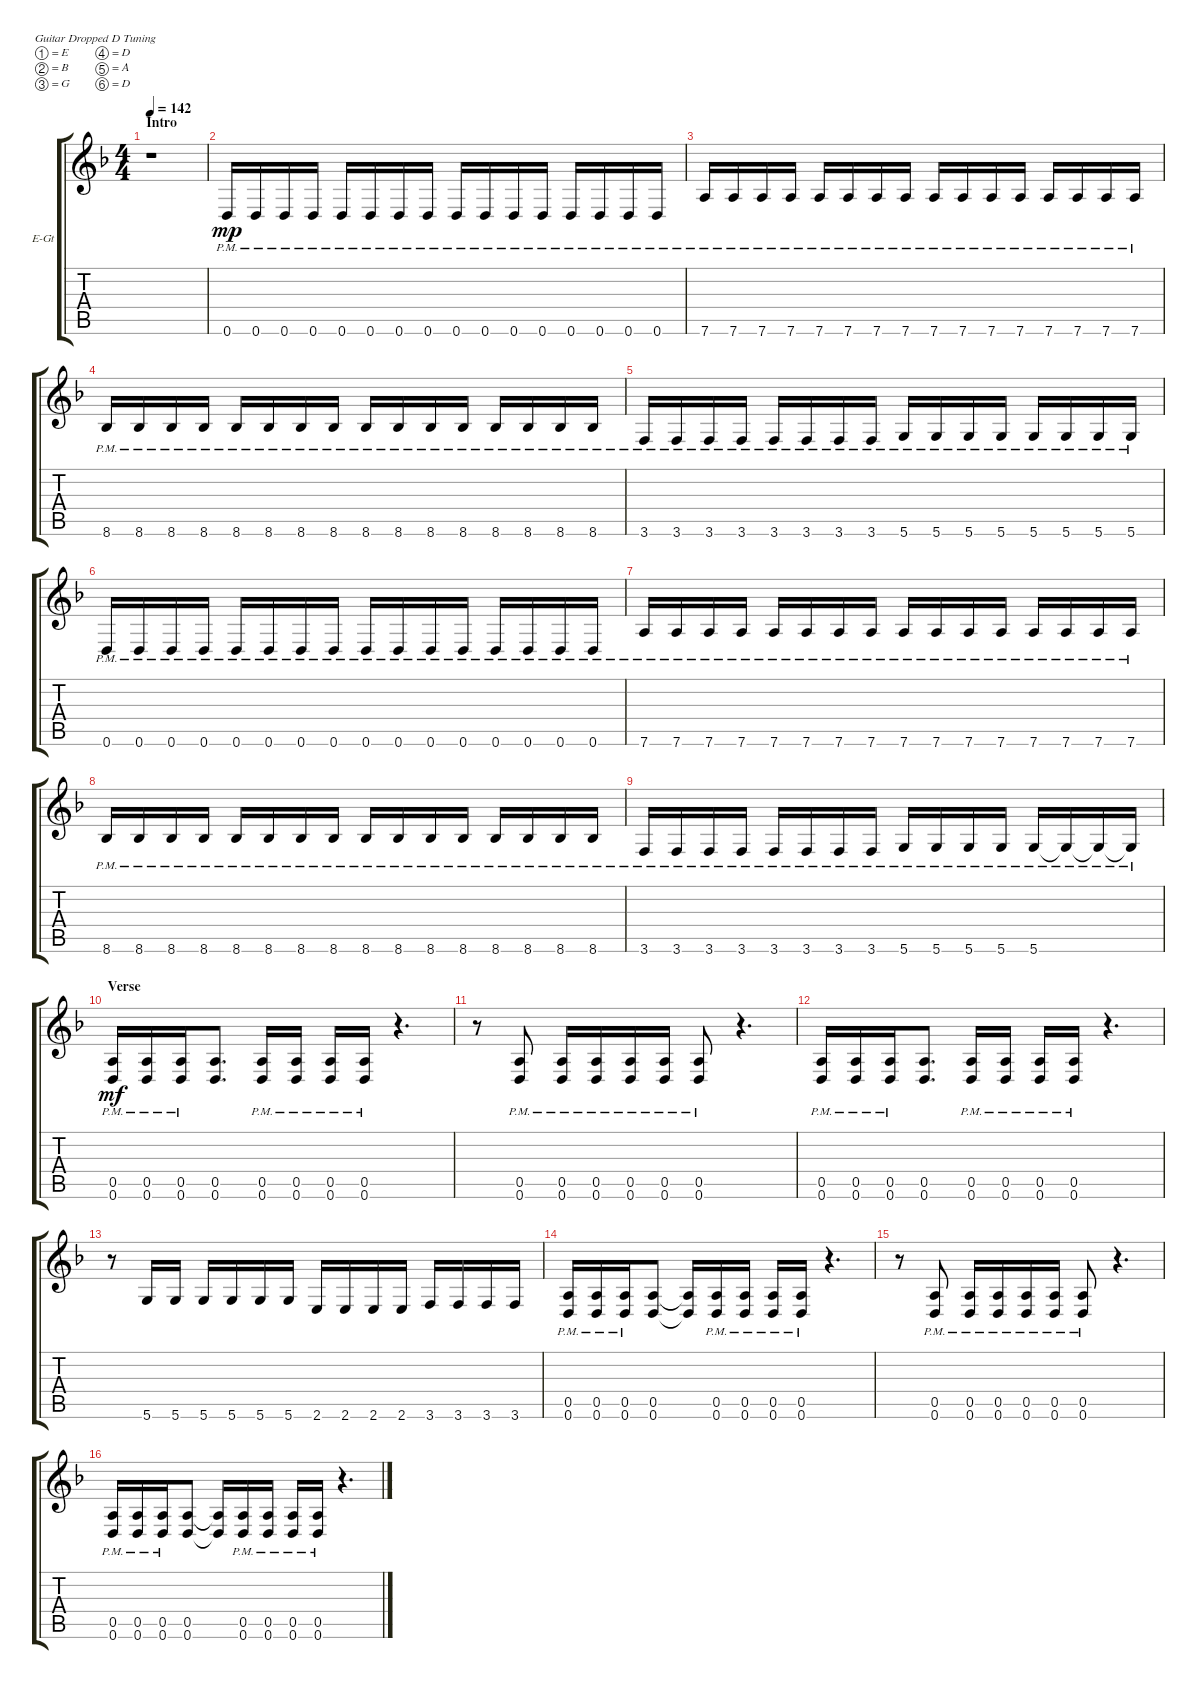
\bracketExtendMode groupsimilarinstruments
\firstSystemTrackNameOrientation horizontal
\otherSystemsTrackNameOrientation horizontal
\track ("Electric Guitar 2" "E-Gt") {instrument distortionguitar}
\staff {score tabs}
\tuning (E4 B3 G3 D3 A2 D2)
\ts (4 4)
\section ("" "Intro")
\tempo 142
\clef g2
\ks dminor
r.1{dy mp instrument distortionguitar} |
0.6{pm}.16 0.6{pm}.16 0.6{pm}.16 0.6{pm}.16 0.6{pm}.16 0.6{pm}.16 0.6{pm}.16 0.6{pm}.16 0.6{pm}.16 0.6{pm}.16 0.6{pm}.16 0.6{pm}.16 0.6{pm}.16 0.6{pm}.16 0.6{pm}.16 0.6{pm}.16 |
7.6{pm}.16 7.6{pm}.16 7.6{pm}.16 7.6{pm}.16 7.6{pm}.16 7.6{pm}.16 7.6{pm}.16 7.6{pm}.16 7.6{pm}.16 7.6{pm}.16 7.6{pm}.16 7.6{pm}.16 7.6{pm}.16 7.6{pm}.16 7.6{pm}.16 7.6{pm}.16 |
8.6{pm}.16 8.6{pm}.16 8.6{pm}.16 8.6{pm}.16 8.6{pm}.16 8.6{pm}.16 8.6{pm}.16 8.6{pm}.16 8.6{pm}.16 8.6{pm}.16 8.6{pm}.16 8.6{pm}.16 8.6{pm}.16 8.6{pm}.16 8.6{pm}.16 8.6{pm}.16 |
3.6{pm}.16 3.6{pm}.16 3.6{pm}.16 3.6{pm}.16 3.6{pm}.16 3.6{pm}.16 3.6{pm}.16 3.6{pm}.16 5.6{pm}.16 5.6{pm}.16 5.6{pm}.16 5.6{pm}.16 5.6{pm}.16 5.6{pm}.16 5.6{pm}.16 5.6{pm}.16 |
0.6{pm}.16 0.6{pm}.16 0.6{pm}.16 0.6{pm}.16 0.6{pm}.16 0.6{pm}.16 0.6{pm}.16 0.6{pm}.16 0.6{pm}.16 0.6{pm}.16 0.6{pm}.16 0.6{pm}.16 0.6{pm}.16 0.6{pm}.16 0.6{pm}.16 0.6{pm}.16 |
7.6{pm}.16 7.6{pm}.16 7.6{pm}.16 7.6{pm}.16 7.6{pm}.16 7.6{pm}.16 7.6{pm}.16 7.6{pm}.16 7.6{pm}.16 7.6{pm}.16 7.6{pm}.16 7.6{pm}.16 7.6{pm}.16 7.6{pm}.16 7.6{pm}.16 7.6{pm}.16 |
8.6{pm}.16 8.6{pm}.16 8.6{pm}.16 8.6{pm}.16 8.6{pm}.16 8.6{pm}.16 8.6{pm}.16 8.6{pm}.16 8.6{pm}.16 8.6{pm}.16 8.6{pm}.16 8.6{pm}.16 8.6{pm}.16 8.6{pm}.16 8.6{pm}.16 8.6{pm}.16 |
3.6{pm}.16 3.6{pm}.16 3.6{pm}.16 3.6{pm}.16 3.6{pm}.16 3.6{pm}.16 3.6{pm}.16 3.6{pm}.16 5.6{pm}.16 5.6{pm}.16 5.6{pm}.16 5.6{pm}.16 5.6{pm}.16 5.6{pm t}.16 5.6{pm t}.16 5.6{pm t}.16 |
\section ("" "Verse")
(0.5{pm} 0.6{pm}).16{dy mf} (0.5{pm} 0.6{pm}).16 (0.5{pm} 0.6{pm}).16 (0.5 0.6).8{d} (0.5{pm} 0.6{pm}).16 (0.5{pm} 0.6{pm}).16 (0.5{pm} 0.6{pm}).16 (0.5{pm} 0.6{pm}).16 r.4{d} |
r.8 (0.5{pm} 0.6{pm}).8 (0.5{pm} 0.6{pm}).16 (0.5{pm} 0.6{pm}).16 (0.5{pm} 0.6{pm}).16 (0.5{pm} 0.6{pm}).16 (0.5{pm} 0.6{pm}).8 r.4{d} |
(0.5{pm} 0.6{pm}).16 (0.5{pm} 0.6{pm}).16 (0.5{pm} 0.6{pm}).16 (0.5 0.6).8{d} (0.5{pm} 0.6{pm}).16 (0.5{pm} 0.6{pm}).16 (0.5{pm} 0.6{pm}).16 (0.5{pm} 0.6{pm}).16 r.4{d} |
r.8 5.6.16 5.6.16 5.6.16 5.6.16 5.6.16 5.6.16 2.6.16 2.6.16 2.6.16 2.6.16 3.6.16 3.6.16 3.6.16 3.6.16 |
(0.5{pm} 0.6{pm}).16 (0.5{pm} 0.6{pm}).16 (0.5{pm} 0.6{pm}).16 (0.5 0.6).8 (0.5{t} 0.6{t}).16 (0.5{pm} 0.6{pm}).16 (0.5{pm} 0.6{pm}).16 (0.5{pm} 0.6{pm}).16 (0.5{pm} 0.6{pm}).16 r.4{d} |
r.8 (0.5{pm} 0.6{pm}).8 (0.5{pm} 0.6{pm}).16 (0.5{pm} 0.6{pm}).16 (0.5{pm} 0.6{pm}).16 (0.5{pm} 0.6{pm}).16 (0.5{pm} 0.6{pm}).8 r.4{d} |
(0.5{pm} 0.6{pm}).16 (0.5{pm} 0.6{pm}).16 (0.5{pm} 0.6{pm}).16 (0.5 0.6).8 (0.5{t} 0.6{t}).16 (0.5{pm} 0.6{pm}).16 (0.5{pm} 0.6{pm}).16 (0.5{pm} 0.6{pm}).16 (0.5{pm} 0.6{pm}).16 r.4{d}
